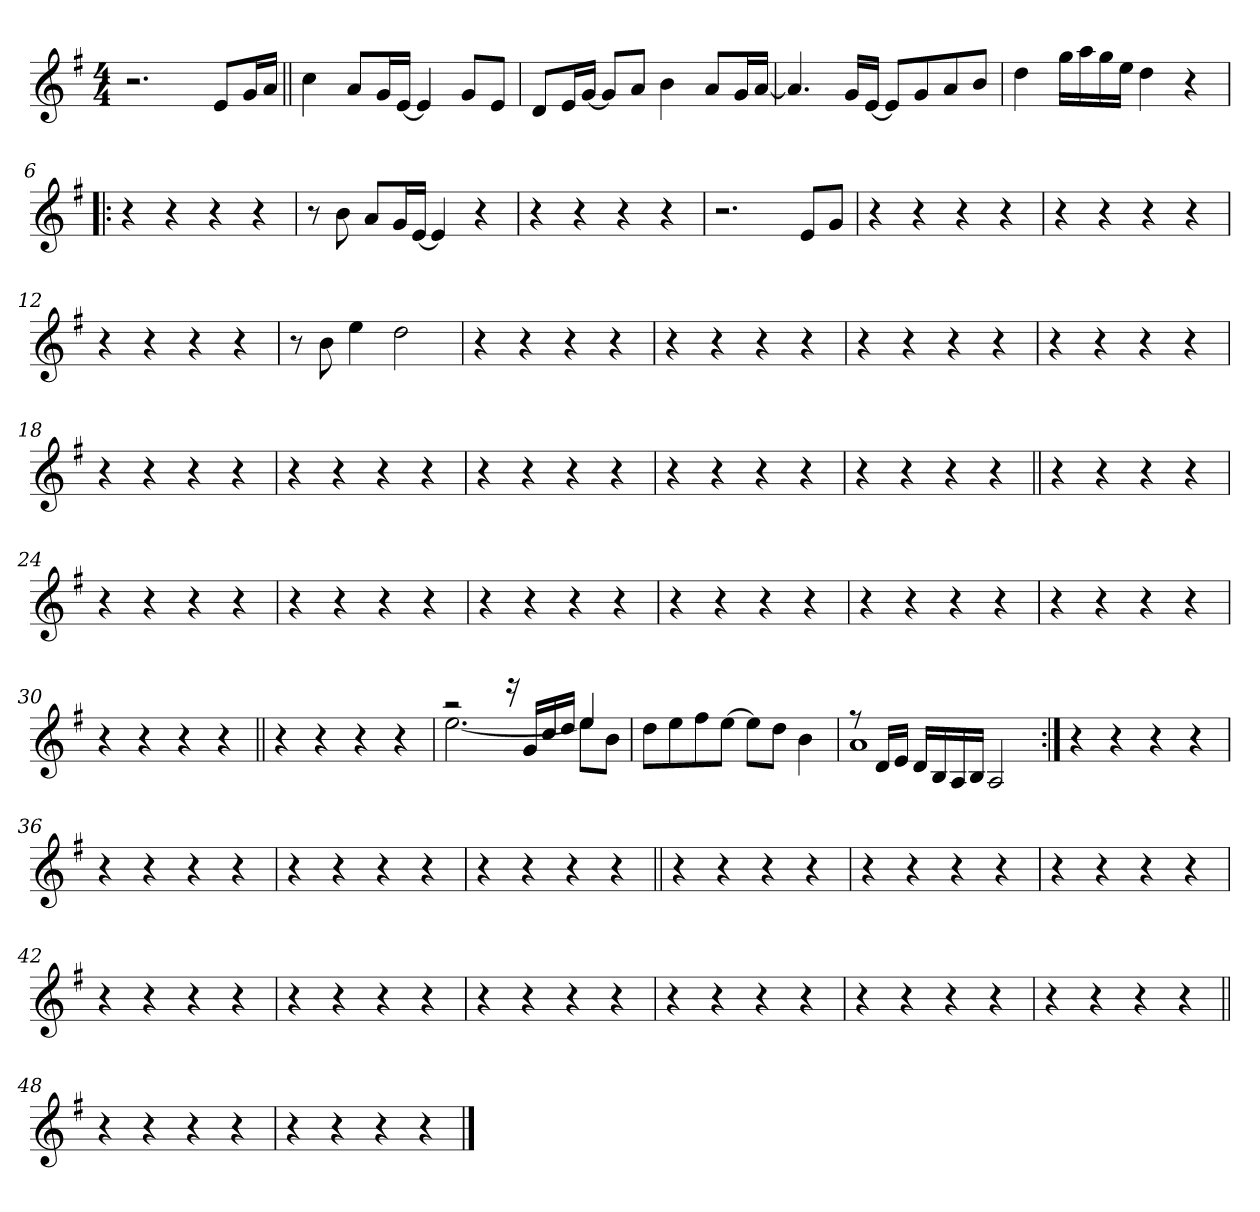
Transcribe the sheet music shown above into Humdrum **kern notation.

**kern
*part1
*staff1
!!LO:PB:g=z
*clefG2
*k[f#]
*G:
*M4/4
*MM100
=1
2.r
8ei/L
16gi/L
16ai/JJ
=2||
4cci\
8ai/L
16gi/L
[<16ei/JJ
4ei/]
8gi/L
8ei/J
=3
8di/L
16ei/L
[<16gi/JJ
8gi/L]
8ai/J
4bi\
8ai/L
16gi/L
[<16ai/JJ
=4
4.ai/]
16gi/LL
[<16ei/JJ
8ei/L]
8gi/
8ai/
8bi/J
!!LO:LB:g=z
=5
4ddi\
16ggi\LL
16aai\
16ggi\
16eei\JJ
4ddi\
4r
=6!|:
4r
4r
4r
4r
=7
8r
8bi\
8ai/L
16gi/L
[<16ei/JJ
4ei/]
4r
=8
4r
4r
4r
4r
=9
2.r
8ei/L
8gi/J
!!LO:LB:g=z
=10
4r
4r
4r
4r
=11
4r
4r
4r
4r
=12
4r
4r
4r
4r
=13
8r
8bi\
4eei\
2ddi\
=14
4r
4r
4r
4r
=15
4r
4r
4r
4r
!!LO:LB:g=z
=16
4r
4r
4r
4r
=17
4r
4r
4r
4r
=18
4r
4r
4r
4r
=19
4r
4r
4r
4r
=20
4r
4r
4r
4r
=21
4r
4r
4r
4r
!!LO:LB:g=z
=22
4r
4r
4r
4r
=23||
4r
4r
4r
4r
=24
4r
4r
4r
4r
=25
4r
4r
4r
4r
!!LO:LB:g=z
=26
4r
4r
4r
4r
=27
4r
4r
4r
4r
=28
4r
4r
4r
4r
=29
4r
4r
4r
4r
!!LO:LB:g=z
=30
4r
4r
4r
4r
=31||
4r
4r
4r
4r
=32
*^
2r	[>2.eei\
16r	.
16gi/LL	.
16cci/	.
16ddi/JJ	.
4eei/]	8eei\L
.	8bi\J
*v	*v
=33
8ddi\L
8eei\
8ff#i\
[>8eei\J
8eei\L]
8ddi\J
4bi\
=34
*^
8r	1ai
16di/LL	.
16ei/JJ	.
16di/LL	.
16Bi/	.
16Ai/	.
16Bi/JJ	.
2Ai/	.
*v	*v
!!LO:LB:g=z
=35:|!
4r
4r
4r
4r
=36
4r
4r
4r
4r
=37
4r
4r
4r
4r
=38
4r
4r
4r
4r
=39||
4r
4r
4r
4r
=40
4r
4r
4r
4r
!!LO:LB:g=z
=41
4r
4r
4r
4r
=42
4r
4r
4r
4r
=43
4r
4r
4r
4r
=44
4r
4r
4r
4r
=45
4r
4r
4r
4r
!!LO:LB:g=z
=46
4r
4r
4r
4r
=47
4r
4r
4r
4r
=48||
4r
4r
4r
4r
=49
4r
4r
4r
4r
==
*-
